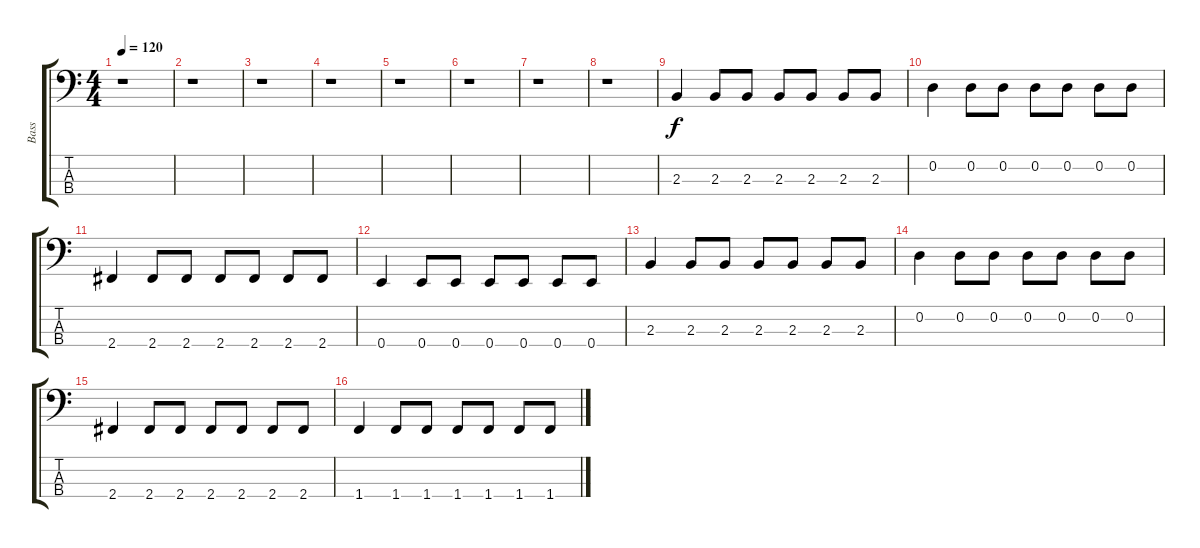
\track ("Bass" "Bass") {instrument electricbasspick}
\staff {score tabs}
\tuning (G2 D2 A1 E1) {hide}
\ts (4 4)
\tempo 120
\clef f4
\ks c
r.1{dy f} |
r.1 |
r.1 |
r.1 |
r.1 |
r.1 |
r.1 |
r.1 |
2.3.4 2.3.8 2.3.8 2.3.8 2.3.8 2.3.8 2.3.8 |
0.2.4 0.2.8 0.2.8 0.2.8 0.2.8 0.2.8 0.2.8 |
2.4.4 2.4.8 2.4.8 2.4.8 2.4.8 2.4.8 2.4.8 |
0.4.4 0.4.8 0.4.8 0.4.8 0.4.8 0.4.8 0.4.8 |
2.3.4 2.3.8 2.3.8 2.3.8 2.3.8 2.3.8 2.3.8 |
0.2.4 0.2.8 0.2.8 0.2.8 0.2.8 0.2.8 0.2.8 |
2.4.4 2.4.8 2.4.8 2.4.8 2.4.8 2.4.8 2.4.8 |
1.4.4 1.4.8 1.4.8 1.4.8 1.4.8 1.4.8 1.4.8
